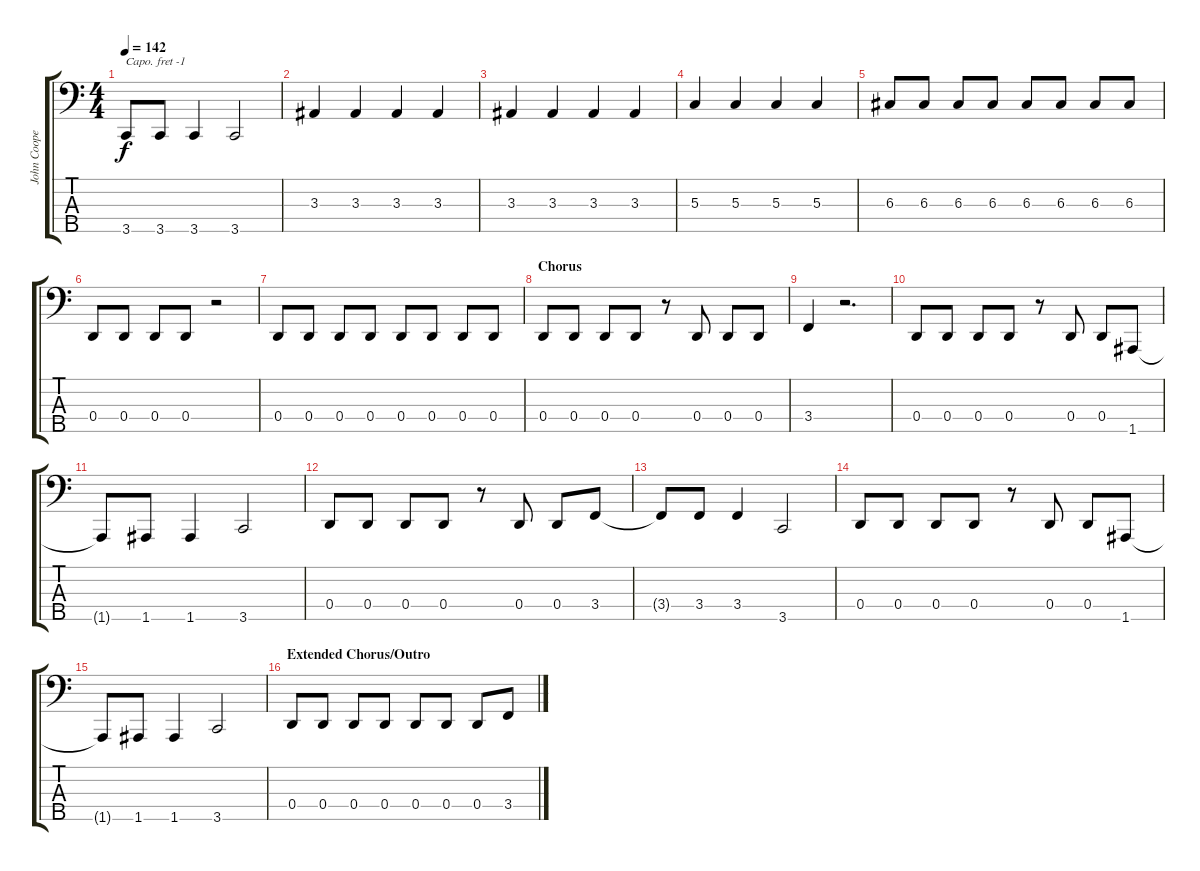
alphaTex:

\track ("John Cooper (5-String)" "John Coope") {instrument electricbassfinger}
\staff {score tabs}
\capo -1
\tuning (Gb2 Db2 Ab1 Eb1 Bb0) {hide}
\ts (4 4)
\tempo 142
\clef f4
\ks c
3.5{t}.8{dy f} 3.5.8 3.5.4 3.5.2 |
3.3.4 3.3.4 3.3.4 3.3.4 |
3.3.4 3.3.4 3.3.4 3.3.4 |
5.3.4 5.3.4 5.3.4 5.3.4 |
6.3.8 6.3.8 6.3.8 6.3.8 6.3.8 6.3.8 6.3.8 6.3.8 |
0.4.8 0.4.8 0.4.8 0.4.8 r.2 |
0.4.8 0.4.8 0.4.8 0.4.8 0.4.8 0.4.8 0.4.8 0.4.8 |
\section ("" "Chorus")
0.4.8 0.4.8 0.4.8 0.4.8 r.8 0.4.8 0.4.8 0.4.8 |
3.4.4 r.2{d} |
0.4.8 0.4.8 0.4.8 0.4.8 r.8 0.4.8 0.4.8 1.5.8 |
1.5{t}.8 1.5.8 1.5.4 3.5.2 |
0.4.8 0.4.8 0.4.8 0.4.8 r.8 0.4.8 0.4.8 3.4.8 |
3.4{t}.8 3.4.8 3.4.4 3.5.2 |
0.4.8 0.4.8 0.4.8 0.4.8 r.8 0.4.8 0.4.8 1.5.8 |
1.5{t}.8 1.5.8 1.5.4 3.5.2 |
\section ("" "Extended Chorus/Outro")
0.4.8 0.4.8 0.4.8 0.4.8 0.4.8 0.4.8 0.4.8 3.4.8
